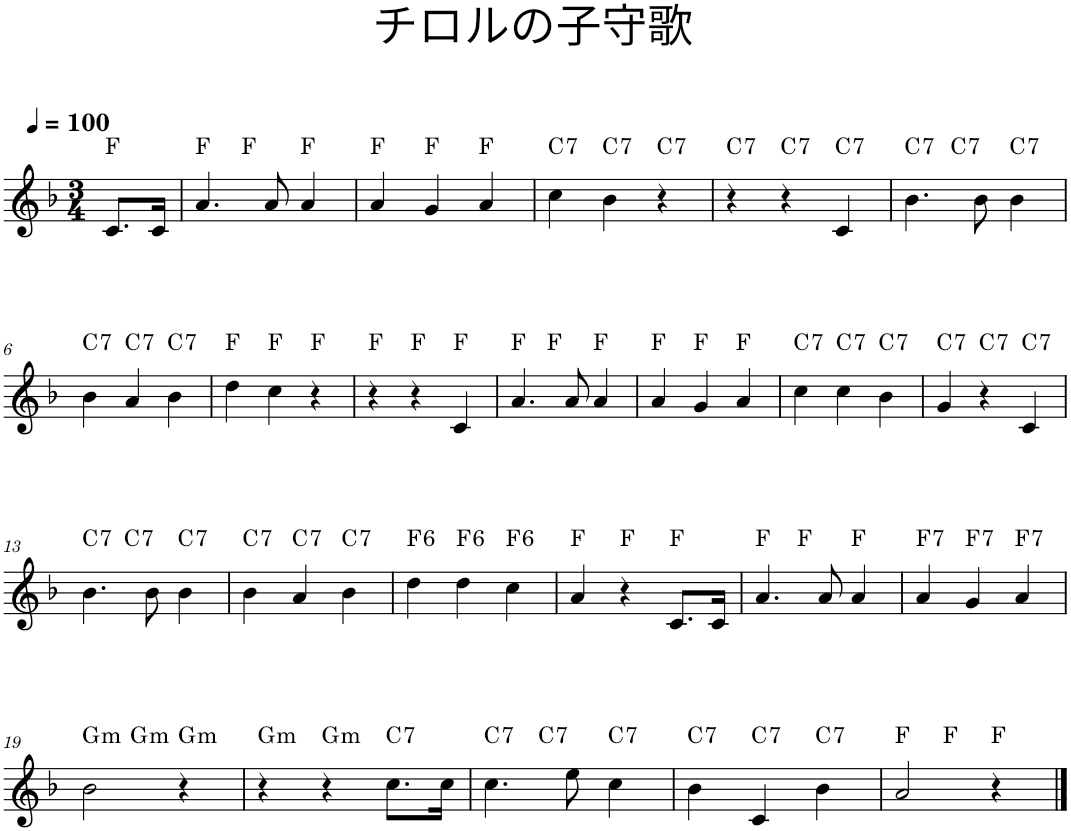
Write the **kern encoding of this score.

**kern	**harte
*part1	*part1
*staff1	*
*I"Piano	*
*I'Pno.	*
*clefG2	*
*k[b-]	*
*M3/4	*
*MM100	*
=	=
8.c/L	F:maj
16c/Jk	.
=1	=1
*^	*
4.a/	4ryy	F:maj
.	2ryy	F:maj
8a/	.	.
4a/	.	F:maj
*v	*v	*
=2	=2
4a/	F:maj
4g/	F:maj
4a/	F:maj
=3	=3
!	!LO:H:kt=7
4cc\	C:7
!	!LO:H:kt=7
4b-\	C:7
!	!LO:H:kt=7
4r	C:7
=4	=4
!	!LO:H:kt=7
4r	C:7
!	!LO:H:kt=7
4r	C:7
!	!LO:H:kt=7
4c/	C:7
=5	=5
!	!LO:H:kt=7
*^	*
4.b-\	4ryy	C:7
!	!	!LO:H:kt=7
.	2ryy	C:7
8b-\	.	.
!	!	!LO:H:kt=7
4b-\	.	C:7
!!LO:LB:g=z	!!
=6	=6	=6
!	!	!LO:H:kt=7
*v	*v	*
4b-\	C:7
!	!LO:H:kt=7
4a/	C:7
!	!LO:H:kt=7
4b-\	C:7
=7	=7
4dd\	F:maj
4cc\	F:maj
4r	F:maj
=8	=8
4r	F:maj
4r	F:maj
4c/	F:maj
=9	=9
*^	*
4.a/	4ryy	F:maj
.	2ryy	F:maj
8a/	.	.
4a/	.	F:maj
*v	*v	*
=10	=10
4a/	F:maj
4g/	F:maj
4a/	F:maj
=11	=11
!	!LO:H:kt=7
4cc\	C:7
!	!LO:H:kt=7
4cc\	C:7
!	!LO:H:kt=7
4b-\	C:7
=12	=12
!	!LO:H:kt=7
4g/	C:7
!	!LO:H:kt=7
4r	C:7
!	!LO:H:kt=7
4c/	C:7
!!LO:LB:g=z
=13	=13
!	!LO:H:kt=7
*^	*
4.b-\	4ryy	C:7
!	!	!LO:H:kt=7
.	2ryy	C:7
8b-\	.	.
!	!	!LO:H:kt=7
4b-\	.	C:7
=14	=14	=14
!	!	!LO:H:kt=7
*v	*v	*
4b-\	C:7
!	!LO:H:kt=7
4a/	C:7
!	!LO:H:kt=7
4b-\	C:7
=15	=15
!	!LO:H:kt=6
4dd\	F:maj6
!	!LO:H:kt=6
4dd\	F:maj6
!	!LO:H:kt=6
4cc\	F:maj6
=16	=16
4a/	F:maj
4r	F:maj
8.c/L	F:maj
16c/Jk	.
=17	=17
*^	*
4.a/	4ryy	F:maj
.	2ryy	F:maj
8a/	.	.
4a/	.	F:maj
=18	=18	=18
!	!	!LO:H:kt=7
*v	*v	*
4a/	F:7
!	!LO:H:kt=7
4g/	F:7
!	!LO:H:kt=7
4a/	F:7
!!LO:LB:g=z
=19	=19
!	!LO:H:kt=m
*^	*
2b-\	4ryy	G:min
!	!	!LO:H:kt=m
.	2ryy	G:min
!	!	!LO:H:kt=m
4r	.	G:min
=20	=20	=20
!	!	!LO:H:kt=m
*v	*v	*
4r	G:min
!	!LO:H:kt=m
4r	G:min
!	!LO:H:kt=7
8.cc\L	C:7
16cc\Jk	.
=21	=21
!	!LO:H:kt=7
*^	*
4.cc\	4ryy	C:7
!	!	!LO:H:kt=7
.	2ryy	C:7
8ee\	.	.
!	!	!LO:H:kt=7
4cc\	.	C:7
=22	=22	=22
!	!	!LO:H:kt=7
*v	*v	*
4b-\	C:7
!	!LO:H:kt=7
4c/	C:7
!	!LO:H:kt=7
4b-\	C:7
=23	=23
*^	*
2a/	4ryy	F:maj
.	2ryy	F:maj
4r	.	F:maj
*v	*v	*
==	==
*-	*-
